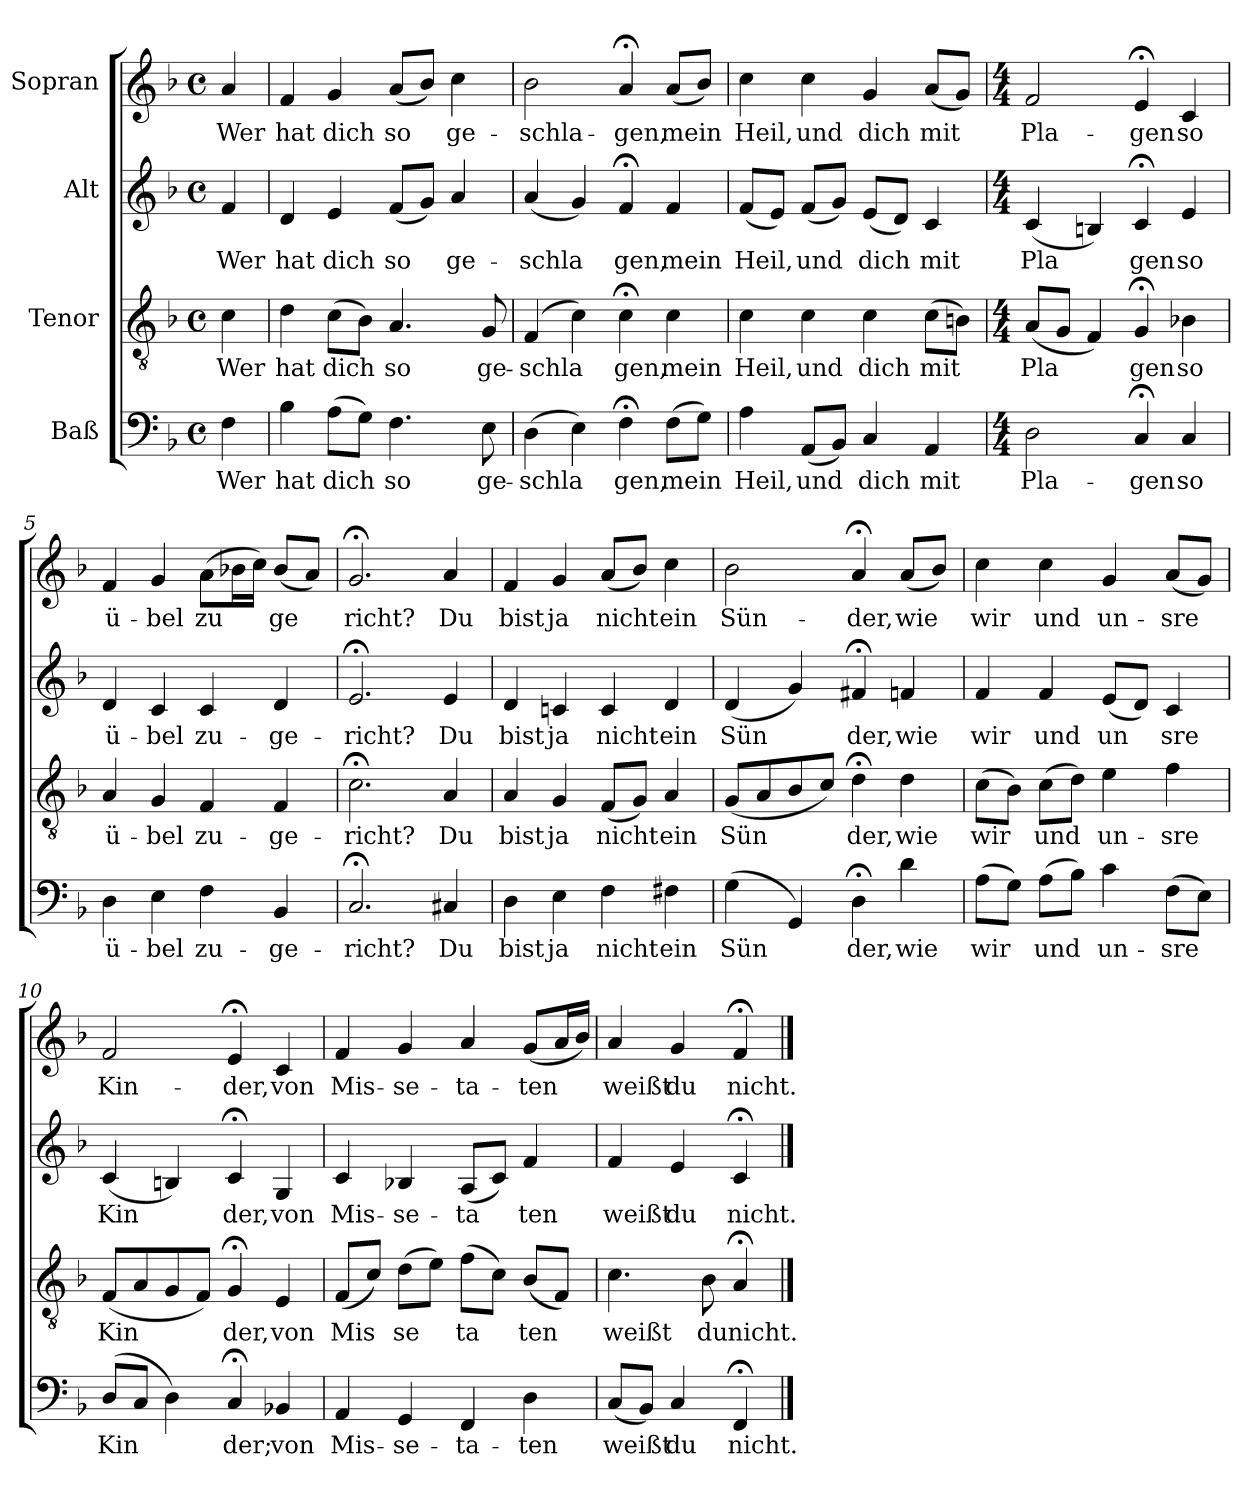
**kern	**text	**kern	**text	**kern	**text	**kern	**text
*part4	*part4	*part3	*part3	*part2	*part2	*part1	*part1
*staff4	*staff4	*staff3	*staff3	*staff2	*staff2	*staff1	*staff1
*I"Baß	*	*I"Tenor	*	*I"Alt	*	*I"Sopran	*
*clefF4	*	*clefGv2	*	*clefG2	*	*clefG2	*
*k[b-]	*	*k[b-]	*	*k[b-]	*	*k[b-]	*
*F:	*	*F:	*	*F:	*	*F:	*
*M4/4	*	*M4/4	*	*M4/4	*	*M4/4	*
*met(c)	*	*met(c)	*	*met(c)	*	*met(c)	*
=	=	=	=	=	=	=	=
!	!LO:LY:b	!	!LO:LY:b	!	!LO:LY:b	!	!LO:LY:b
4F\	Wer	4c\	Wer	4f/	Wer	4a/	Wer
=1	=1	=1	=1	=1	=1	=1	=1
!	!LO:LY:b	!	!LO:LY:b	!	!LO:LY:b	!	!LO:LY:b
4B-\	hat	4d\	hat	4d/	hat	4f/	hat
!	!LO:LY:b	!	!LO:LY:b	!	!LO:LY:b	!	!LO:LY:b
(>8A\L	dich	(>8c\L	dich	4e/	dich	4g/	dich
8G\J)	.	8B-\J)	.	.	.	.	.
!	!LO:LY:b	!	!LO:LY:b	!	!LO:LY:b	!	!LO:LY:b
4.F\	so	4.A/	so	(<8f/L	so	(<8a/L	so
.	.	.	.	8g/J)	.	8b-/J)	.
!	!	!	!	!	!LO:LY:b	!	!LO:LY:b
.	.	.	.	4a/	ge-	4cc\	ge-
!	!LO:LY:b	!	!LO:LY:b	!	!	!	!
8E\	ge-	8G/	ge-	.	.	.	.
=2	=2	=2	=2	=2	=2	=2	=2
!	!LO:LY:b	!	!LO:LY:b	!	!LO:LY:b	!	!LO:LY:b
(>4D\	-schla	(>4F/	-schla	(<4a/	-schla	2b-\	-schla-
4E\)	.	4c\)	.	4g/)	.	.	.
!	!LO:LY:b	!	!LO:LY:b	!	!LO:LY:b	!	!LO:LY:b
4F;<\	gen,	4c;<\	gen,	4f;/	gen,	4a;/	-gen,
!	!LO:LY:b	!	!LO:LY:b	!	!LO:LY:b	!	!LO:LY:b
(>8F\L	mein	4c\	mein	4f/	mein	(<8a/L	mein
8G\J)	.	.	.	.	.	8b-/J)	.
=3	=3	=3	=3	=3	=3	=3	=3
!	!LO:LY:b	!	!LO:LY:b	!	!LO:LY:b	!	!LO:LY:b
4A\	Heil,	4c\	Heil,	(<8f/L	Heil,	4cc\	Heil,
.	.	.	.	8e/J)	.	.	.
!	!LO:LY:b	!	!LO:LY:b	!	!LO:LY:b	!	!LO:LY:b
(<8AA/L	und	4c\	und	(<8f/L	und	4cc\	und
8BB-/J)	.	.	.	8g/J)	.	.	.
!	!LO:LY:b	!	!LO:LY:b	!	!LO:LY:b	!	!LO:LY:b
4C/	dich	4c\	dich	(<8e/L	dich	4g/	dich
.	.	.	.	8d/J)	.	.	.
!	!LO:LY:b	!	!LO:LY:b	!	!LO:LY:b	!	!LO:LY:b
4AA/	mit	(>8c\L	mit	4c/	mit	(<8a/L	mit
.	.	8Bn\J)	.	.	.	8g/J)	.
!!LO:LB:g=z
=4	=4	=4	=4	=4	=4	=4	=4
*M4/4	*	*M4/4	*	*M4/4	*	*M4/4	*
!	!LO:LY:b	!	!LO:LY:b	!	!LO:LY:b	!	!LO:LY:b
2D\	Pla-	(<8A/L	Pla	(<4c/	Pla	2f/	Pla-
.	.	8G/J	.	.	.	.	.
.	.	4F/)	.	4Bn/)	.	.	.
!	!LO:LY:b	!	!LO:LY:b	!	!LO:LY:b	!	!LO:LY:b
4C;/	-gen	4G;/	gen	4c;/	gen	4e;/	-gen
!	!LO:LY:b	!	!LO:LY:b	!	!LO:LY:b	!	!LO:LY:b
4C/	so	4B-X\	so	4e/	so	4c/	so
=5	=5	=5	=5	=5	=5	=5	=5
!	!LO:LY:b	!	!LO:LY:b	!	!LO:LY:b	!	!LO:LY:b
4D\	ü-	4A/	ü-	4d/	ü-	4f/	ü-
!	!LO:LY:b	!	!LO:LY:b	!	!LO:LY:b	!	!LO:LY:b
4E\	-bel	4G/	-bel	4c/	-bel	4g/	-bel
!	!LO:LY:b	!	!LO:LY:b	!	!LO:LY:b	!	!LO:LY:b
4F\	zu-	4F/	zu-	4c/	zu-	(>8a\L	zu
.	.	.	.	.	.	16b-X\L	.
.	.	.	.	.	.	16cc\JJ)	.
!	!LO:LY:b	!	!LO:LY:b	!	!LO:LY:b	!	!LO:LY:b
4BB-/	-ge-	4F/	-ge-	4d/	-ge-	(<8b-/L	ge
.	.	.	.	.	.	8a/J)	.
=6	=6	=6	=6	=6	=6	=6	=6
!	!LO:LY:b	!	!LO:LY:b	!	!LO:LY:b	!	!LO:LY:b
2.C;/	-richt?	2.c;<\	-richt?	2.e;/	-richt?	2.g;/	richt?
!	!LO:LY:b	!	!LO:LY:b	!	!LO:LY:b	!	!LO:LY:b
4C#X/	Du	4A/	Du	4e/	Du	4a/	Du
=7	=7	=7	=7	=7	=7	=7	=7
!	!LO:LY:b	!	!LO:LY:b	!	!LO:LY:b	!	!LO:LY:b
4D\	bist	4A/	bist	4d/	bist	4f/	bist
!	!LO:LY:b	!	!LO:LY:b	!	!LO:LY:b	!	!LO:LY:b
4E\	ja	4G/	ja	4cn/	ja	4g/	ja
!	!LO:LY:b	!	!LO:LY:b	!	!LO:LY:b	!	!LO:LY:b
4F\	nicht	(<8F/L	nicht	4c/	nicht	(<8a/L	nicht
.	.	8G/J)	.	.	.	8b-/J)	.
!	!LO:LY:b	!	!LO:LY:b	!	!LO:LY:b	!	!LO:LY:b
4F#X\	ein	4A/	ein	4d/	ein	4cc\	ein
=8	=8	=8	=8	=8	=8	=8	=8
!	!LO:LY:b	!	!LO:LY:b	!	!LO:LY:b	!	!LO:LY:b
(>4G\	Sün	(<8G/L	Sün	(<4d/	Sün	2b-\	Sün-
.	.	8A/	.	.	.	.	.
4GG/)	.	8B-/	.	4g/)	.	.	.
.	.	8c/J)	.	.	.	.	.
!	!LO:LY:b	!	!LO:LY:b	!	!LO:LY:b	!	!LO:LY:b
4D;<\	der,	4d;<\	der,	4f#X;/	der,	4a;/	-der,
!	!LO:LY:b	!	!LO:LY:b	!	!LO:LY:b	!	!LO:LY:b
4d\	wie	4d\	wie	4fn/	wie	(<8a/L	wie
.	.	.	.	.	.	8b-/J)	.
!!LO:LB:g=z
=9	=9	=9	=9	=9	=9	=9	=9
!	!LO:LY:b	!	!LO:LY:b	!	!LO:LY:b	!	!LO:LY:b
(>8A\L	wir	(>8c\L	wir	4f/	wir	4cc\	wir
8G\J)	.	8B-\J)	.	.	.	.	.
!	!LO:LY:b	!	!LO:LY:b	!	!LO:LY:b	!	!LO:LY:b
(>8A\L	und	(>8c\L	und	4f/	und	4cc\	und
8B-\J)	.	8d\J)	.	.	.	.	.
!	!LO:LY:b	!	!LO:LY:b	!	!LO:LY:b	!	!LO:LY:b
4c\	un-	4e\	un-	(<8e/L	un	4g/	un-
.	.	.	.	8d/J)	.	.	.
!	!LO:LY:b	!	!LO:LY:b	!	!LO:LY:b	!	!LO:LY:b
(>8F\L	-sre	4f\	-sre	4c/	sre	(<8a/L	-sre
8E\J)	.	.	.	.	.	8g/J)	.
=10	=10	=10	=10	=10	=10	=10	=10
!	!LO:LY:b	!	!LO:LY:b	!	!LO:LY:b	!	!LO:LY:b
(<8D/L	Kin	(<8F/L	Kin	(<4c/	Kin	2f/	Kin-
8C/J	.	8A/	.	.	.	.	.
4D\)	.	8G/	.	4Bn/)	.	.	.
.	.	8F/J)	.	.	.	.	.
!	!LO:LY:b	!	!LO:LY:b	!	!LO:LY:b	!	!LO:LY:b
4C;/	der;	4G;/	der,	4c;/	der,	4e;/	-der,
!	!LO:LY:b	!	!LO:LY:b	!	!LO:LY:b	!	!LO:LY:b
4BB-X/	von	4E/	von	4G/	von	4c/	von
=11	=11	=11	=11	=11	=11	=11	=11
!	!LO:LY:b	!	!LO:LY:b	!	!LO:LY:b	!	!LO:LY:b
4AA/	Mis-	(<8F/L	Mis	4c/	Mis-	4f/	Mis-
.	.	8c/J)	.	.	.	.	.
!	!LO:LY:b	!	!LO:LY:b	!	!LO:LY:b	!	!LO:LY:b
4GG/	-se-	(>8d\L	se	4B-X/	-se-	4g/	-se-
.	.	8e\J)	.	.	.	.	.
!	!LO:LY:b	!	!LO:LY:b	!	!LO:LY:b	!	!LO:LY:b
4FF/	-ta-	(>8f\L	ta	(<8A/L	-ta	4a/	-ta-
.	.	8c\J)	.	8c/J)	.	.	.
!	!LO:LY:b	!	!LO:LY:b	!	!LO:LY:b	!	!LO:LY:b
4D\	-ten	(<8B-/L	ten	4f/	ten	(<8g/L	-ten
.	.	8F/J)	.	.	.	16a/L	.
.	.	.	.	.	.	16b-/JJ)	.
=12	=12	=12	=12	=12	=12	=12	=12
!	!LO:LY:b	!	!LO:LY:b	!	!LO:LY:b	!	!LO:LY:b
(<8C/L	weißt	4.c\	weißt	4f/	weißt	4a/	weißt
8BB-/J)	.	.	.	.	.	.	.
!	!LO:LY:b	!	!	!	!LO:LY:b	!	!LO:LY:b
4C/	du	.	.	4e/	du	4g/	du
!	!	!	!LO:LY:b	!	!	!	!
.	.	8B-\	du	.	.	.	.
!	!LO:LY:b	!	!LO:LY:b	!	!LO:LY:b	!	!LO:LY:b
4FF;/	nicht.	4A;/	nicht.	4c;/	nicht.	4f;/	nicht.
==	==	==	==	==	==	==	==
*-	*-	*-	*-	*-	*-	*-	*-
